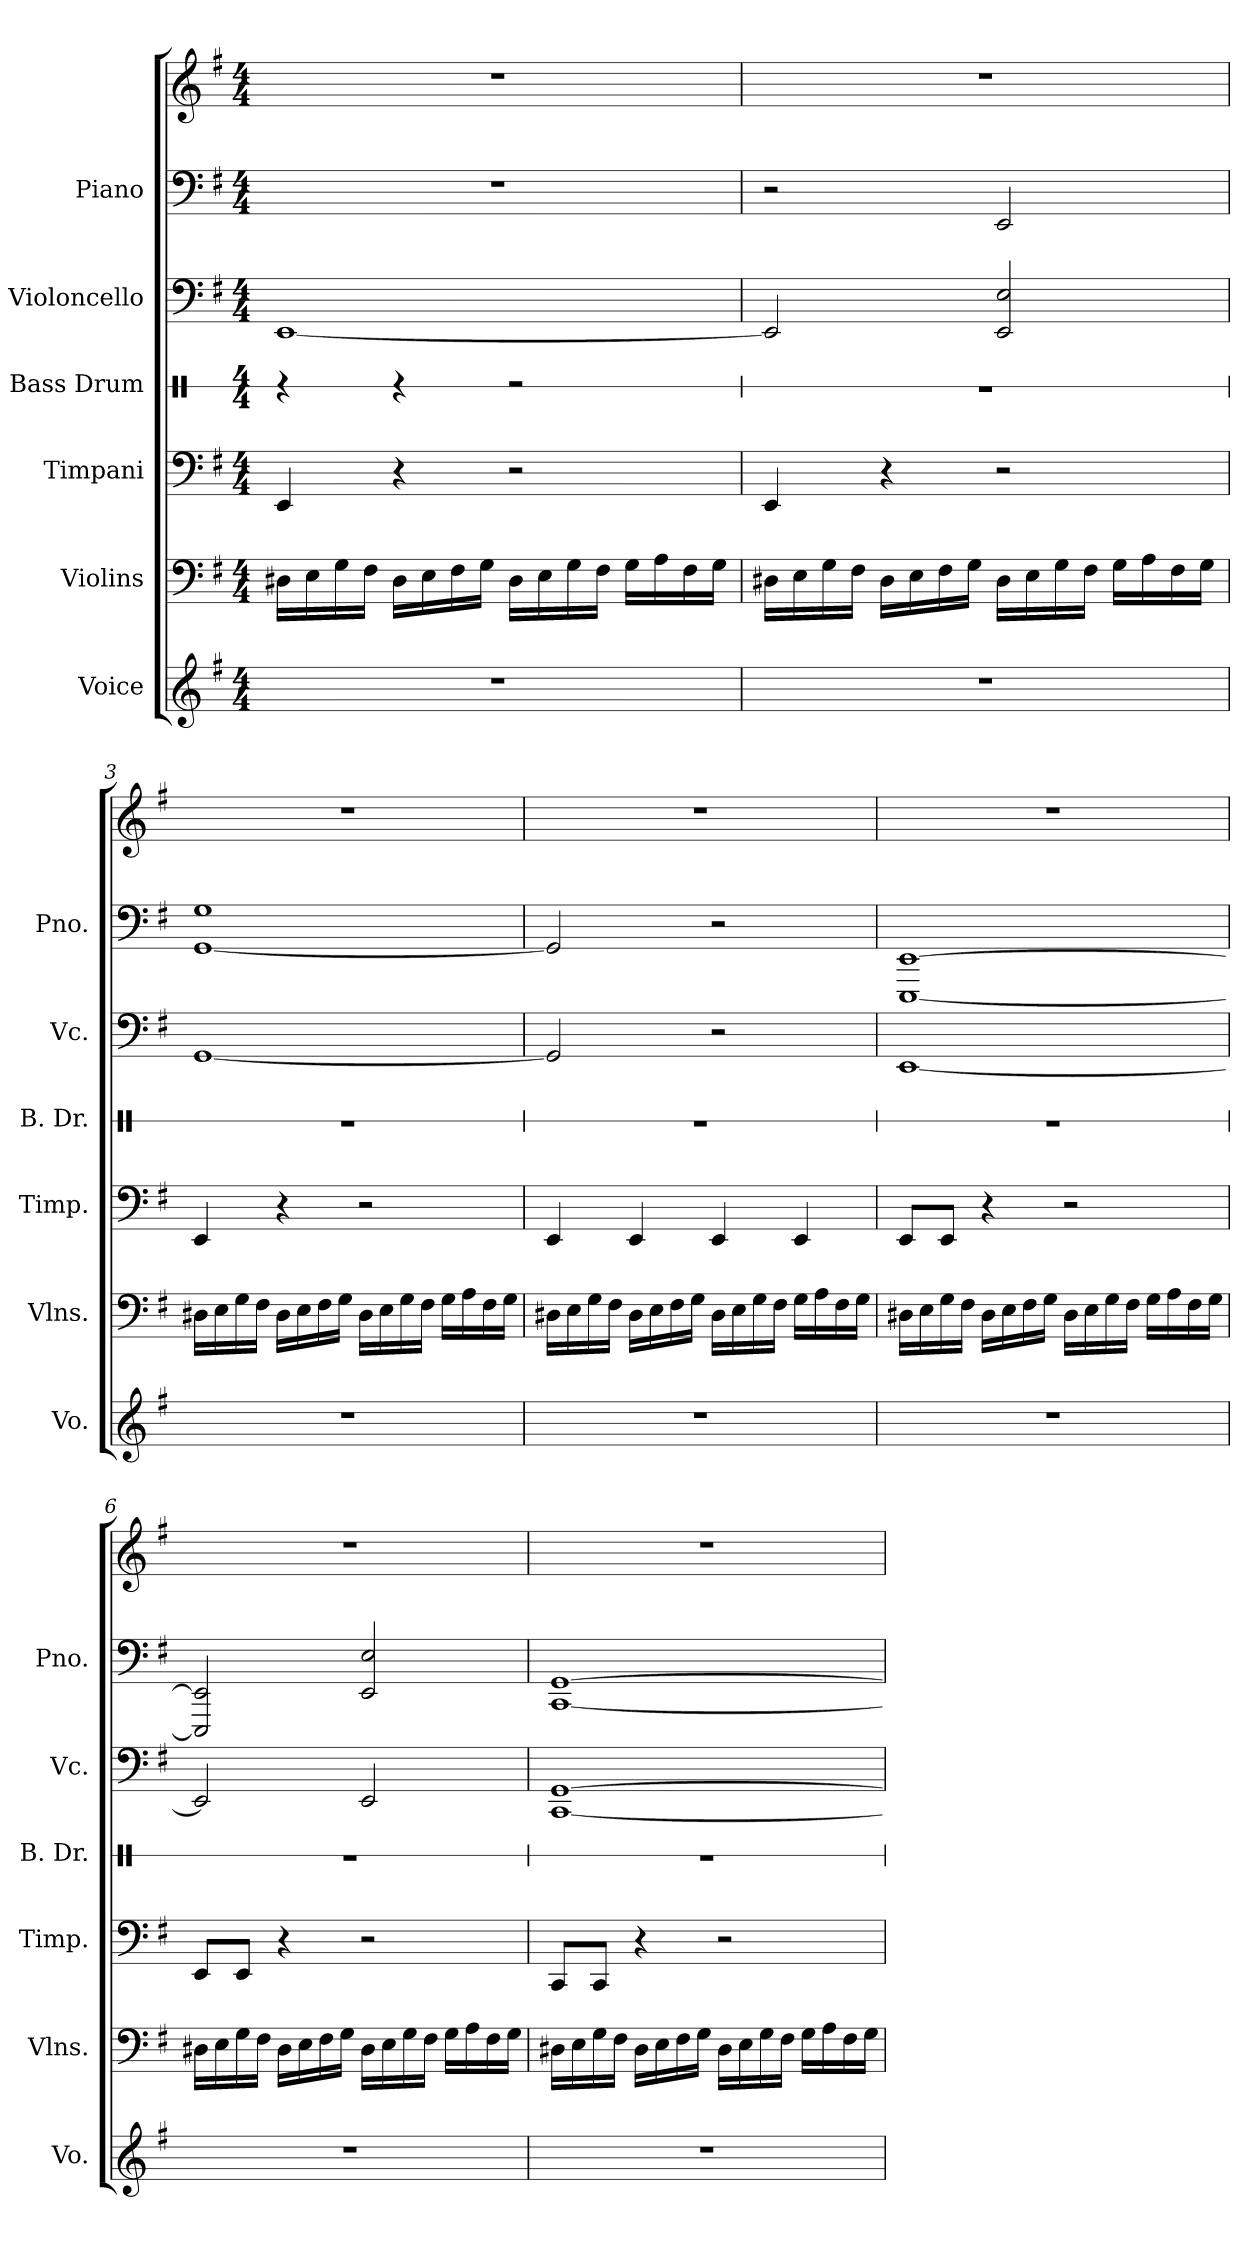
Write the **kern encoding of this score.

**kern	**kern	**kern	**kern	**kern	**kern	**kern
*part6	*part5	*part4	*part3	*part2	*part1	*part1
*staff7	*staff6	*staff5	*staff4	*staff3	*staff2	*staff1
*I"Voice	*I"Violins	*I"Timpani	*I"Bass Drum	*I"Violoncello	*I"Piano	*
*I'Vo.	*I'Vlns.	*I'Timp.	*I'B. Dr.	*I'Vc.	*I'Pno.	*
*	*	*	*stria1	*	*	*
*clefG2	*clefF4	*clefF4	*clefX	*clefF4	*clefF4	*clefG2
*k[f#]	*k[f#]	*k[f#]	*k[]	*k[f#]	*k[f#]	*k[f#]
*M4/4	*M4/4	*M4/4	*M4/4	*M4/4	*M4/4	*M4/4
*MM110	*MM110	*MM110	*MM110	*MM110	*MM110	*MM110
=1	=1	=1	=1	=1	=1	=1
1r	16D#X\LL	4EE/	4r	[1EE	1r	1r
.	16E\	.	.	.	.	.
.	16G\	.	.	.	.	.
.	16F#\JJ	.	.	.	.	.
.	16D#\LL	4r	4r	.	.	.
.	16E\	.	.	.	.	.
.	16F#\	.	.	.	.	.
.	16G\JJ	.	.	.	.	.
.	16D#\LL	2r	2r	.	.	.
.	16E\	.	.	.	.	.
.	16G\	.	.	.	.	.
.	16F#\JJ	.	.	.	.	.
.	16G\LL	.	.	.	.	.
.	16A\	.	.	.	.	.
.	16F#\	.	.	.	.	.
.	16G\JJ	.	.	.	.	.
=2	=2	=2	=2	=2	=2	=2
1r	16D#X\LL	4EE/	1r	2EE/]	2r	1r
.	16E\	.	.	.	.	.
.	16G\	.	.	.	.	.
.	16F#\JJ	.	.	.	.	.
.	16D#\LL	4r	.	.	.	.
.	16E\	.	.	.	.	.
.	16F#\	.	.	.	.	.
.	16G\JJ	.	.	.	.	.
.	16D#\LL	2r	.	2EE/ 2E/	2EE/	.
.	16E\	.	.	.	.	.
.	16G\	.	.	.	.	.
.	16F#\JJ	.	.	.	.	.
.	16G\LL	.	.	.	.	.
.	16A\	.	.	.	.	.
.	16F#\	.	.	.	.	.
.	16G\JJ	.	.	.	.	.
=3	=3	=3	=3	=3	=3	=3
1r	16D#X\LL	4EE/	1r	[1GG	[1GG 1G	1r
.	16E\	.	.	.	.	.
.	16G\	.	.	.	.	.
.	16F#\JJ	.	.	.	.	.
.	16D#\LL	4r	.	.	.	.
.	16E\	.	.	.	.	.
.	16F#\	.	.	.	.	.
.	16G\JJ	.	.	.	.	.
.	16D#\LL	2r	.	.	.	.
.	16E\	.	.	.	.	.
.	16G\	.	.	.	.	.
.	16F#\JJ	.	.	.	.	.
.	16G\LL	.	.	.	.	.
.	16A\	.	.	.	.	.
.	16F#\	.	.	.	.	.
.	16G\JJ	.	.	.	.	.
!!LO:LB:g=z
=4	=4	=4	=4	=4	=4	=4
1r	16D#X\LL	4EE/	1r	2GG/]	2GG/]	1r
.	16E\	.	.	.	.	.
.	16G\	.	.	.	.	.
.	16F#\JJ	.	.	.	.	.
.	16D#\LL	4EE/	.	.	.	.
.	16E\	.	.	.	.	.
.	16F#\	.	.	.	.	.
.	16G\JJ	.	.	.	.	.
.	16D#\LL	4EE/	.	2r	2r	.
.	16E\	.	.	.	.	.
.	16G\	.	.	.	.	.
.	16F#\JJ	.	.	.	.	.
.	16G\LL	4EE/	.	.	.	.
.	16A\	.	.	.	.	.
.	16F#\	.	.	.	.	.
.	16G\JJ	.	.	.	.	.
=5	=5	=5	=5	=5	=5	=5
1r	16D#X\LL	8EE/L	1r	[1EE	[1EEE [1EE	1r
.	16E\	.	.	.	.	.
.	16G\	8EE/J	.	.	.	.
.	16F#\JJ	.	.	.	.	.
.	16D#\LL	4r	.	.	.	.
.	16E\	.	.	.	.	.
.	16F#\	.	.	.	.	.
.	16G\JJ	.	.	.	.	.
.	16D#\LL	2r	.	.	.	.
.	16E\	.	.	.	.	.
.	16G\	.	.	.	.	.
.	16F#\JJ	.	.	.	.	.
.	16G\LL	.	.	.	.	.
.	16A\	.	.	.	.	.
.	16F#\	.	.	.	.	.
.	16G\JJ	.	.	.	.	.
=6	=6	=6	=6	=6	=6	=6
1r	16D#X\LL	8EE/L	1r	2EE/]	2EEE/] 2EE/]	1r
.	16E\	.	.	.	.	.
.	16G\	8EE/J	.	.	.	.
.	16F#\JJ	.	.	.	.	.
.	16D#\LL	4r	.	.	.	.
.	16E\	.	.	.	.	.
.	16F#\	.	.	.	.	.
.	16G\JJ	.	.	.	.	.
.	16D#\LL	2r	.	2EE/	2EE/ 2E/	.
.	16E\	.	.	.	.	.
.	16G\	.	.	.	.	.
.	16F#\JJ	.	.	.	.	.
.	16G\LL	.	.	.	.	.
.	16A\	.	.	.	.	.
.	16F#\	.	.	.	.	.
.	16G\JJ	.	.	.	.	.
!!LO:PB:g=z
=7	=7	=7	=7	=7	=7	=7
1r	16D#X\LL	8CC/L	1r	[1CC [1GG	[1CC [1GG	1r
.	16E\	.	.	.	.	.
.	16G\	8CC/J	.	.	.	.
.	16F#\JJ	.	.	.	.	.
.	16D#\LL	4r	.	.	.	.
.	16E\	.	.	.	.	.
.	16F#\	.	.	.	.	.
.	16G\JJ	.	.	.	.	.
.	16D#\LL	2r	.	.	.	.
.	16E\	.	.	.	.	.
.	16G\	.	.	.	.	.
.	16F#\JJ	.	.	.	.	.
.	16G\LL	.	.	.	.	.
.	16A\	.	.	.	.	.
.	16F#\	.	.	.	.	.
.	16G\JJ	.	.	.	.	.
=	=	=	=	=	=	=
*-	*-	*-	*-	*-	*-	*-
